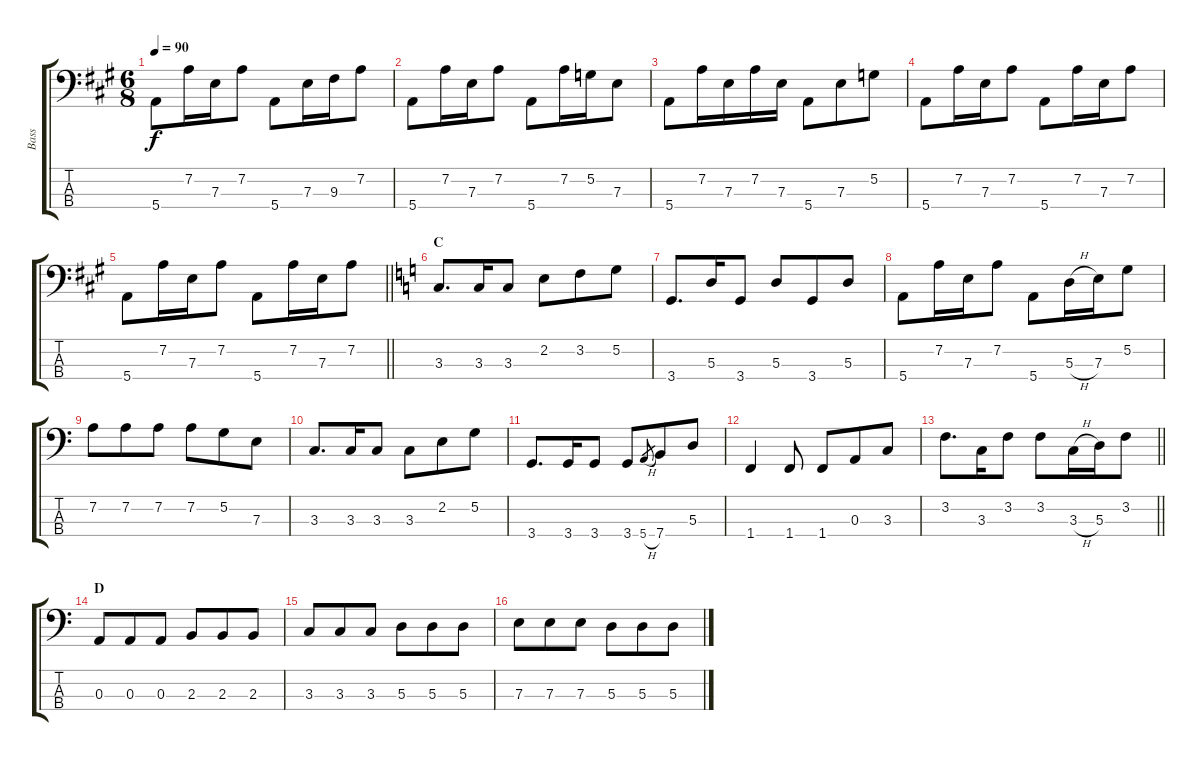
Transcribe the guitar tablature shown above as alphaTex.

\track ("Bass" "Bass") {instrument electricbassfinger}
\staff {score tabs}
\tuning (G2 D2 A1 E1) {hide}
\ts (6 8)
\tempo 90
\clef f4
\ks a
5.4.8{dy f} 7.2.16 7.3.16 7.2.8 5.4.8 7.3.16 9.3.16 7.2.8 |
5.4.8 7.2.16 7.3.16 7.2.8 5.4.8 7.2.16 5.2.16 7.3.8 |
5.4.8 7.2.16 7.3.16 7.2.16 7.3.16 5.4.8 7.3.8 5.2.8 |
5.4.8 7.2.16 7.3.16 7.2.8 5.4.8 7.2.16 7.3.16 7.2.8 |
\barLineRight lightlight
5.4.8 7.2.16 7.3.16 7.2.8 5.4.8 7.2.16 7.3.16 7.2.8 |
\section ("" "C")
\ks c
3.3.8{d} 3.3.16 3.3.8 2.2.8 3.2.8 5.2.8 |
3.4.8{d} 5.3.16 3.4.8 5.3.8 3.4.8 5.3.8 |
5.4.8 7.2.16 7.3.16 7.2.8 5.4.8 5.3{h}.16 7.3.16 5.2.8 |
7.2.8 7.2.8 7.2.8 7.2.8 5.2.8 7.3.8 |
3.3.8{d} 3.3.16 3.3.8 3.3.8 2.2.8 5.2.8 |
3.4.8{d} 3.4.16 3.4.8 3.4.8 5.4{h}.8{gr} 7.4.8 5.3.8 |
1.4.4 1.4.8 1.4.8 0.3.8 3.3.8 |
\barLineRight lightlight
3.2.8{d} 3.3.16 3.2.8 3.2.8 3.3{h}.16 5.3.16 3.2.8 |
\section ("" "D")
0.3.8 0.3.8 0.3.8 2.3.8 2.3.8 2.3.8 |
3.3.8 3.3.8 3.3.8 5.3.8 5.3.8 5.3.8 |
7.3.8 7.3.8 7.3.8 5.3.8 5.3.8 5.3.8
